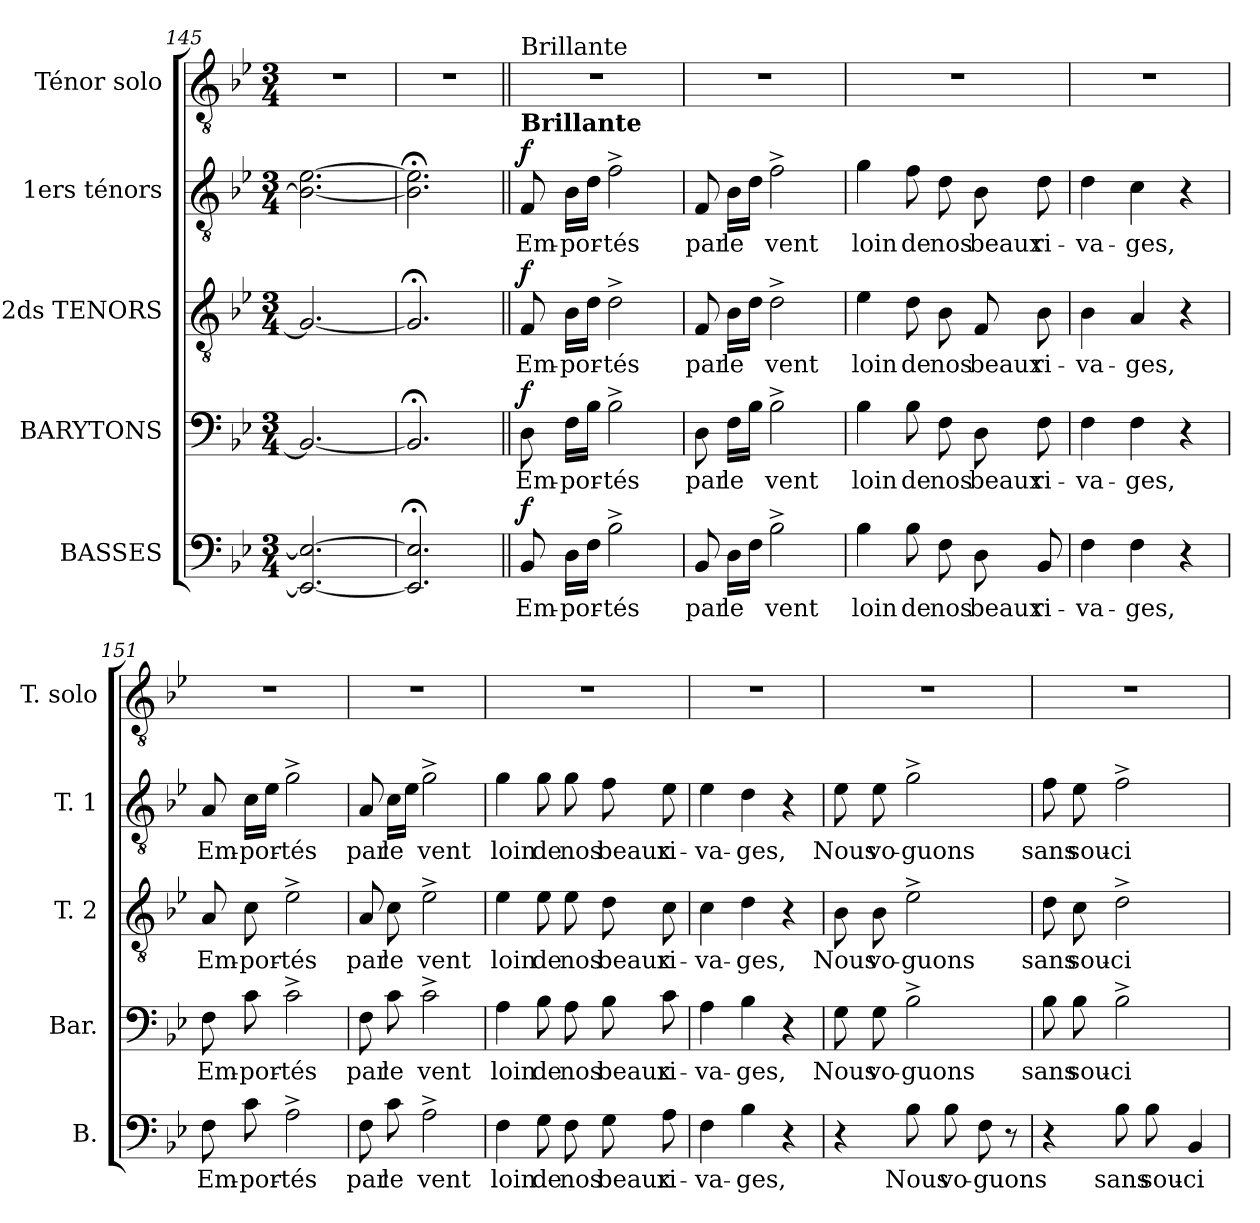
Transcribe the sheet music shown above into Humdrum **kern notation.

**kern	**text	**dynam	**kern	**text	**dynam	**kern	**text	**dynam	**kern	**text	**dynam	**kern
*part5	*part5	*part5	*part4	*part4	*part4	*part3	*part3	*part3	*part2	*part2	*part2	*part1
*staff5	*staff5	*staff5	*staff4	*staff4	*staff4	*staff3	*staff3	*staff3	*staff2	*staff2	*staff2	*staff1
*I"BASSES	*	*	*I"BARYTONS	*	*	*I"2ds TENORS	*	*	*I"1ers ténors	*	*	*I"Ténor solo
*I'B.	*	*	*I'Bar.	*	*	*I'T. 2	*	*	*I'T. 1	*	*	*I'T. solo
*clefF4	*	*	*clefF4	*	*	*clefGv2	*	*	*clefGv2	*	*	*clefGv2
*	*	*	*	*	*	*ITrd7c12	*	*	*ITrd7c12	*	*	*ITrd7c12
*k[b-e-]	*	*	*k[b-e-]	*	*	*k[b-e-]	*	*	*k[b-e-]	*	*	*k[b-e-]
*M3/4	*	*	*M3/4	*	*	*M3/4	*	*	*M3/4	*	*	*M3/4
=145	=145	=145	=145	=145	=145	=145	=145	=145	=145	=145	=145	=145
2.EE-_/ 2.E-_/	.	.	2.BB-/_	.	.	2.GG/_	.	.	2.BB-_\ [2.E-\	.	.	2.r
=146	=146	=146	=146	=146	=146	=146	=146	=146	=146	=146	=146	=146
2.EE-];</ 2.E-];</	.	.	2.BB-;</]	.	.	2.GG;</]	.	.	2.BB-];<\ 2.E-];<\	.	.	2.r
!!LO:LB:g=z
=147||	=147||	=147||	=147||	=147||	=147||	=147||	=147||	=147||	=147||	=147||	=147||	=147||
!	!	!	!	!	!	!	!	!	!	!	!	!LO:TX:t=Brillante
!	!	!	!	!	!	!	!	!	!LO:TX:B:t=Brillante	!	!	!
8BB-/	Em-	f	8D\	Em-	f	8FF/	Em-	f	8FF/	Em-	f	2.r
16D\LL	-por-	.	16F\LL	-por-	.	16BB-\LL	-por-	.	16BB-\LL	-por-	.	.
16F\JJ	.	.	16B-\JJ	.	.	16D\JJ	.	.	16D\JJ	.	.	.
2B-^\	-tés	.	2B-^\	-tés	.	2D^\	-tés	.	2F^\	-tés	.	.
=148	=148	=148	=148	=148	=148	=148	=148	=148	=148	=148	=148	=148
8BB-/	par	.	8D\	par	.	8FF/	par	.	8FF/	par	.	2.r
16D\LL	le	.	16F\LL	le	.	16BB-\LL	le	.	16BB-\LL	le	.	.
16F\JJ	.	.	16B-\JJ	.	.	16D\JJ	.	.	16D\JJ	.	.	.
2B-^\	vent	.	2B-^\	vent	.	2D^\	vent	.	2F^\	vent	.	.
=149	=149	=149	=149	=149	=149	=149	=149	=149	=149	=149	=149	=149
4B-\	loin	.	4B-\	loin	.	4E-\	loin	.	4G\	loin	.	2.r
8B-\	de	.	8B-\	de	.	8D\	de	.	8F\	de	.	.
8F\	nos	.	8F\	nos	.	8BB-\	nos	.	8D\	nos	.	.
8D\	beaux	.	8D\	beaux	.	8FF/	beaux	.	8BB-\	beaux	.	.
8BB-/	ri-	.	8F\	ri-	.	8BB-\	ri-	.	8D\	ri-	.	.
=150	=150	=150	=150	=150	=150	=150	=150	=150	=150	=150	=150	=150
4F\	-va-	.	4F\	-va-	.	4BB-\	-va-	.	4D\	-va-	.	2.r
4F\	-ges,	.	4F\	-ges,	.	4AA/	-ges,	.	4C\	-ges,	.	.
4r	.	.	4r	.	.	4r	.	.	4r	.	.	.
!!LO:LB:g=z
=151	=151	=151	=151	=151	=151	=151	=151	=151	=151	=151	=151	=151
8F\	Em-	.	8F\	Em-	.	8AA/	Em-	.	8AA/	Em-	.	2.r
8c\	-por-	.	8c\	-por-	.	8C\	-por-	.	16C\LL	-por-	.	.
.	.	.	.	.	.	.	.	.	16E-\JJ	.	.	.
2A^\	-tés	.	2c^\	-tés	.	2E-^\	-tés	.	2G^\	-tés	.	.
=152	=152	=152	=152	=152	=152	=152	=152	=152	=152	=152	=152	=152
8F\	par	.	8F\	par	.	8AA/	par	.	8AA/	par	.	2.r
8c\	le	.	8c\	le	.	8C\	le	.	16C\LL	le	.	.
.	.	.	.	.	.	.	.	.	16E-\JJ	.	.	.
2A^\	vent	.	2c^\	vent	.	2E-^\	vent	.	2G^\	vent	.	.
=153	=153	=153	=153	=153	=153	=153	=153	=153	=153	=153	=153	=153
4F\	loin	.	4A\	loin	.	4E-\	loin	.	4G\	loin	.	2.r
8G\	de	.	8B-\	de	.	8E-\	de	.	8G\	de	.	.
8F\	nos	.	8A\	nos	.	8E-\	nos	.	8G\	nos	.	.
8G\	beaux	.	8B-\	beaux	.	8D\	beaux	.	8F\	beaux	.	.
8A\	ri-	.	8c\	ri-	.	8C\	ri-	.	8E-\	ri-	.	.
=154	=154	=154	=154	=154	=154	=154	=154	=154	=154	=154	=154	=154
4F\	-va-	.	4A\	-va-	.	4C\	-va-	.	4E-\	-va-	.	2.r
4B-\	-ges,	.	4B-\	-ges,	.	4D\	-ges,	.	4D\	-ges,	.	.
4r	.	.	4r	.	.	4r	.	.	4r	.	.	.
!!LO:PB:g=z
=155	=155	=155	=155	=155	=155	=155	=155	=155	=155	=155	=155	=155
4r	.	.	8G\	Nous	.	8BB-\	Nous	.	8E-\	Nous	.	2.r
.	.	.	8G\	vo-	.	8BB-\	vo-	.	8E-\	vo-	.	.
8B-\	Nous	.	2B-^\	-guons	.	2E-^\	-guons	.	2G^\	-guons	.	.
8B-\	vo-	.	.	.	.	.	.	.	.	.	.	.
8F\	-guons	.	.	.	.	.	.	.	.	.	.	.
8r	.	.	.	.	.	.	.	.	.	.	.	.
=156	=156	=156	=156	=156	=156	=156	=156	=156	=156	=156	=156	=156
4r	.	.	8B-\	sans	.	8D\	sans	.	8F\	sans	.	2.r
.	.	.	8B-\	sou-	.	8C\	sou-	.	8E-\	sou-	.	.
8B-\	sans	.	2B-^\	-ci	.	2D^\	-ci	.	2F^\	-ci	.	.
8B-\	sou-	.	.	.	.	.	.	.	.	.	.	.
4BB-/	-ci	.	.	.	.	.	.	.	.	.	.	.
=	=	=	=	=	=	=	=	=	=	=	=	=
*-	*-	*-	*-	*-	*-	*-	*-	*-	*-	*-	*-	*-
